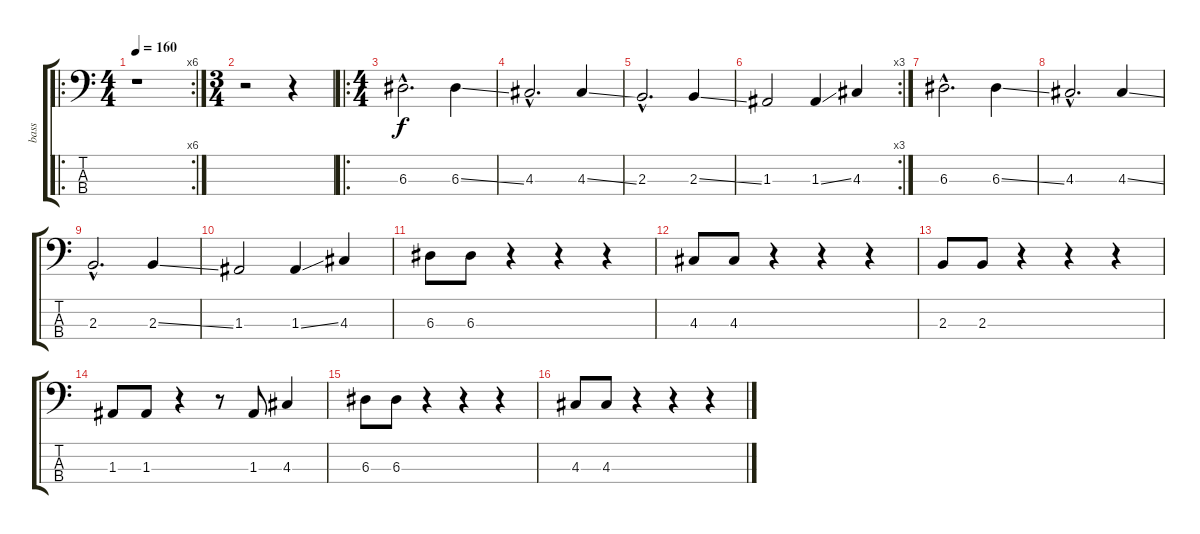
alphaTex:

\track ("bass" "bass") {instrument electricbasspick}
\staff {score tabs}
\tuning (G2 D2 A1 E1) {hide}
\ro
\rc 6
\ts (4 4)
\tempo 160
\clef f4
\ks c
r.1{dy f instrument electricbasspick} |
\ts (3 4)
r.2 r.4 |
\ro
\ts (4 4)
6.3{hac}.2{d} 6.3{ss}.4 |
4.3{hac}.2{d} 4.3{ss}.4 |
2.3{hac}.2{d} 2.3{ss}.4 |
\rc 3
1.3.2 1.3{ss}.4 4.3.4 |
6.3{hac}.2{d} 6.3{ss}.4 |
4.3{hac}.2{d} 4.3{ss}.4 |
2.3{hac}.2{d} 2.3{ss}.4 |
1.3.2 1.3{ss}.4 4.3.4 |
6.3.8 6.3.8 r.4 r.4 r.4 |
4.3.8 4.3.8 r.4 r.4 r.4 |
2.3.8 2.3.8 r.4 r.4 r.4 |
1.3.8 1.3.8 r.4 r.8 1.3.8 4.3.4 |
6.3.8 6.3.8 r.4 r.4 r.4 |
4.3.8 4.3.8 r.4 r.4 r.4
